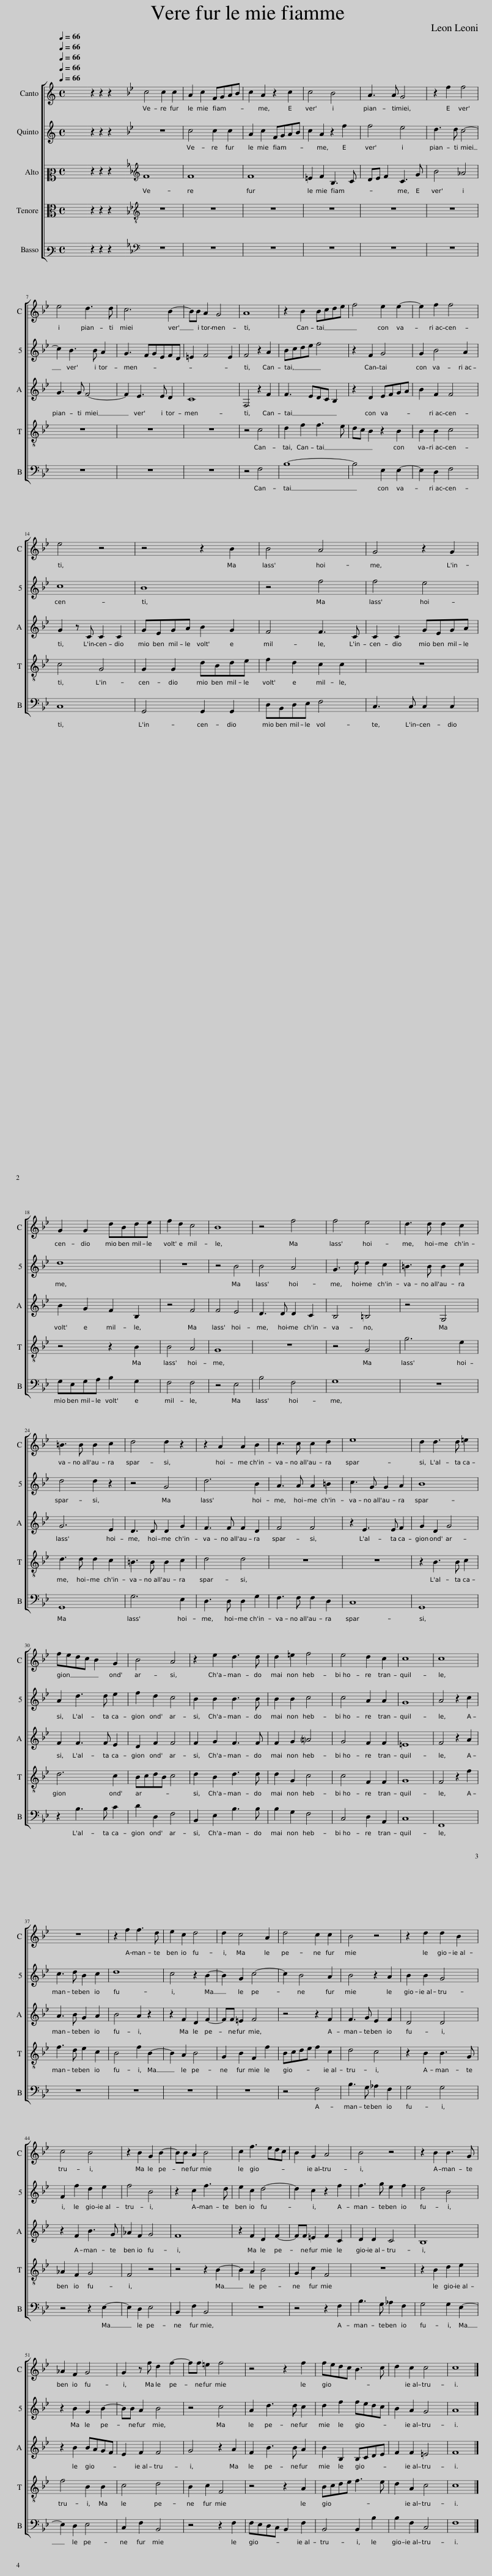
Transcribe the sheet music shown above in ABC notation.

X:1
%%score [ 1 2 3 4 5 ]
L:1/8
Q:1/4=66
M:4/4
I:linebreak $
K:C
V:1 treble
V:2 treble
V:3 alto2
V:4 alto
V:5 bass3
V:1
 x8 | z2 z2 z2 x2 |[K:Bb] c4 c2 c2 | A2 c2 FGAB | c2 A2 z2 c2 | %5
 c4 B4 | A3 A G4 | z2 f2 f4 |$ e4 d3 d | c6 B2- | %10
 BB A2 G4 | A8 | z2 B2 Bcde | f4 e2 e2- | e2 f2 f4 |$ %15
 e4 z4 | z4 z2 B2 | B4 A4 | G4 z2 G2 |$ G2 G2 dBde | %20
 f2 d2 c4 | B8 | z4 f4 | f4 e4 | d3 d d2 c2 |$ %25
 =B3 B B2 c2 | d4 d2 z2 | z2 A2 A2 B2 | c3 c c2 d2 | e8 | %30
 d2 d3 d =e2 |$ fedc B2 G2 | B4 A4 | z2 e2 d3 d | d2 =e2 f4 | %35
 e4 d2 c2 | c8 | c8 |$ z8 | z2 f2 f3 d | %40
 e2 c2 d4 | d2 c4 A2 | d4 c2 c2 | B4 z4 | z2 d2 d2 B2 |$ %45
 c4 B4 | z2 B2 G2 B2- | BB A2 B4 | c2 f3 edc | B2 G2 A4 | %50
 B4 z4 | z2 B2 B3 G |$ _A2 F2 G4 | G2 z f d2 f2- | ff =e2 f4 | %55
 z4 z2 f2 | fedc B3 c | d2 c2 c4 | c8 |] %59
V:2
 x8 | z2 z2 z2 x2 |[K:Bb] z8 | c4 c2 c2 | A2 c2 FGAB | %5
 c2 A2 z2 f2 | f4 e4 | d3 d c4- |$ c2 B3 B A2 | G3 FGEFD | %10
 =E2 F4 E2 | F4 z2 A2 | Bcde f4 | z2 F2 G4 | G2 B4 A2 |$ %15
 c8 | B8 | z4 f4 | f4 e4 |$ d8 | %20
 z8 | z4 B4 | B4 A4 | G3 d d2 c2 | =B3 B B2 c2 |$ %25
 d4 d2 z2 | z4 G4 | d6 B2 | A3 A A2 =B2 | c3 G G2 A2 | %30
 B8 |$ A2 d3 d e2 | f2 d2 c4 | B2 B2 B3 B | B2 B2 c4 | %35
 c4 A2 A2 | G8 | A4 z2 c2 |$ c3 d B2 c2 | d8 | %40
 c4 z2 B2- | B2 G2 c4- | c2 B4 A2 | B4 z2 A2 | B2 B2 G4 |$ %45
 F2 f2 d2 e2 | f4 B4 | z2 c2 f3 d | e2 c2 d4- | d2 c2 z2 f2 | %50
 f3 g e2 f2 | d4 B4 |$ z2 B2 G2 B2- | BB A2 B4 | z4 c4 | %55
 A2 d3 d c2 | d2 f2 fedc | B2 A2 G4 | A8 |] %59
V:3
 x8 | z2 z2 z2 x2 |[K:Bb][K:treble] F8 | F8 | F8 | %5
 =E2 F2 B,3 C | DE F2 C3 G | B4 _A4 |$ G3 G F4- | F2 E3 E D2 | %10
 C8 | F,4 z2 F2 | F3 EDC B,2 | z2 D2 EFGA | B2 F2 F4 |$ %15
 G2 z C C2 C2 | GEGA B2 G2 | F4 F3 C | C2 C2 GEGA |$ B2 G2 F2 B,2 | %20
 z4 F4 | F4 E4 | D3 D D2 C2 | B,4 =B,4 | z4 G,4 |$ %25
 G6 E2 | D3 D D2 G2 | F3 F F2 D2 | F4 F4 | z2 E3 E F2 | %30
 G2 D2 G4 |$ F2 F3 F E2 | D2 F2 F4 | F2 G2 F3 F | F2 G2 !courtesy!=A4 | %35
 G4 F2 F2 | =E8 | F4 z2 A2 |$ A3 B G2 A2 | B4 A2 z2 | %40
 z2 F2 D2 F2- | FF =E2 F4 | z4 z2 F2 | F3 G E2 F2 | D4 D4 |$ %45
 z2 F2 B3 G | _A2 F2 G4 | F8 | z2 F2 D2 F2- | FF =E2 F2 C2 | %50
 D2 D2 C4 | B,8 |$ z2 B2 BAGF | E2 F2 F4 | G4 z2 A2 | %55
 F2 B3 B A2 | B2 B,2 B,CDE | F2 F2 =E4 | F8 |] %59
V:4
 x8 | z2 z2 z2 x2 |[K:Bb][K:treble-8] z8 | z8 | z8 | %5
 z8 | z8 | z8 |$ z8 | z8 | %10
 z8 | z4 c4 | d2 f2 f3 e | dc B2 z2 B2 | B2 B2 c4 |$ %15
 c4 G4 | G2 G2 dBde | f2 d2 c2 c2 | z8 |$ z4 z2 B2 | %20
 B4 A4 | G8 | z8 | z4 G4 | g6 e2 |$ %25
 d3 d d2 c2 | =B3 B B2 c2 | d4 d4 | z8 | z8 | %30
 z2 B3 B c2 |$ d6 c2 | BcdB c4 | d2 B2 d3 d | d2 G2 c4 | %35
 c4 F2 F2 | G8 | F4 z2 f2 |$ f3 d e2 c2 | B4 f2 B2- | %40
 B2 A2 B4 | G2 B2 F2 f2 | Bcde f2 c2 | d4 c4 | z2 B2 B3 G |$ %45
 _A2 F2 G4 | F4 z4 | z4 z2 B2- | B2 A2 B4 | G2 c2 F4 | %50
 z8 | z2 B2 d2 e2 |$ f4 B2 B2 | c4 d4 | B2 c2 F4 | %55
 z4 z2 A2 | Bcde f3 e | d2 A2 c4 | c8 |] %59
V:5
 x8 | z2 z2 z2 x2 |[K:Bb][K:bass] z8 | z8 | z8 | %5
 z8 | z8 | z8 |$ z8 | z8 | %10
 z8 | z4 F,4 | B,8- | B,4 E,2 E,2- | E,2 D,2 F,4 |$ %15
 C,8 | G,,4 G,,2 G,,2 | D,B,,D,E, F,4 | C,3 C, C,2 C,2 |$ G,E,G,A, B,2 G,2 | %20
 F,4 F,4 | z4 E,4 | B,4 F,4 | G,8 | z8 |$ %25
 G,,8 | G,6 E,2 | D,3 D, D,2 G,2 | F,3 F, F,2 D,2 | C,8 | %30
 G,,8 |$ z2 B,3 B, C2 | D2 D,2 F,4 | B,,2 E,2 B,3 B, | B,2 G,2 F,4 | %35
 C,4 D,2 A,,2 | C,8 | F,,8 |$ z8 | z8 | %40
 z8 | z8 | z4 F,4 | B,3 G, _A,2 F,2 | G,4 G,4 |$ %45
 z4 z2 E,2- | E,2 D,2 E,4 | B,,2 F,2 B,,4 | z8 | z4 z2 F,2 | %50
 B,3 G, _A,2 F,2 | G,4 G,2 E,2- |$ E,2 D,2 E,4 | C,2 F,2 B,,4 | z4 z2 F,2 | %55
 F,E,D,C, B,,2 F,2 | B,,4 B,,2 B,2 | B,2 F,2 C,4 | F,8 |] %59
